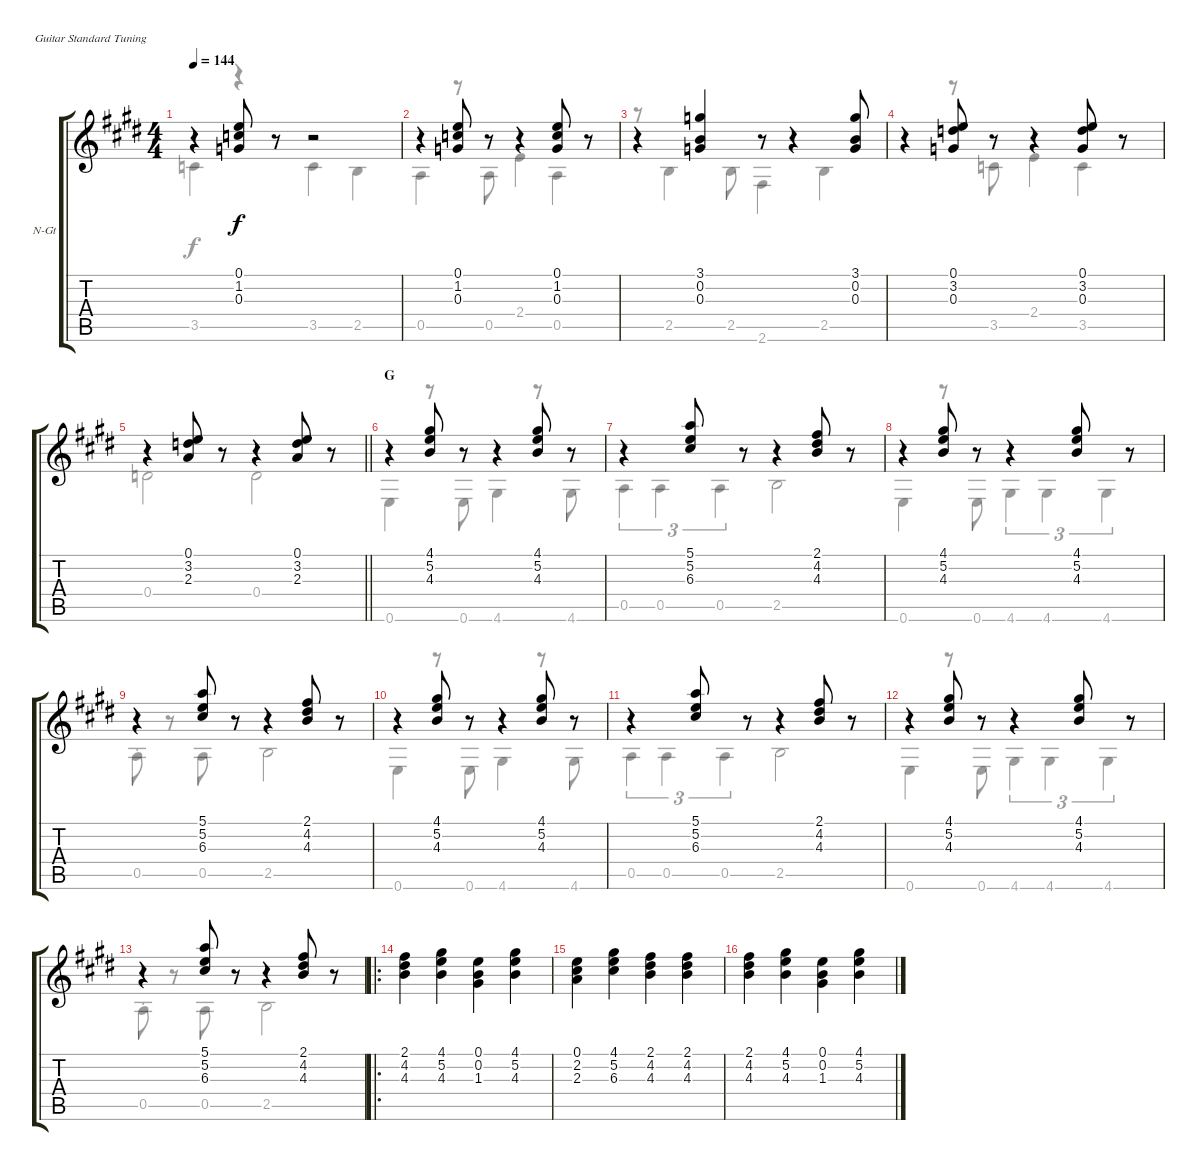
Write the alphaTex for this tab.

\bracketExtendMode groupsimilarinstruments
\firstSystemTrackNameOrientation horizontal
\otherSystemsTrackNameOrientation horizontal
\track ("Guitar 4" "N-Gt") {instrument acousticguitarnylon}
\staff {score tabs}
\tuning (E4 B3 G3 D3 A2 E2)
\voice
\ts (4 4)
\tempo 144
\clef g2
\ks e
r.4{dy f} (0.1 1.2 0.3).8 r.8 r.2 |
r.4 (0.1 1.2 0.3).8 r.8 r.4 (0.1 1.2 0.3).8 r.8 |
r.4 (3.1 0.2 0.3).4 r.8 r.4 (3.1 0.2 0.3).8 |
r.4 (0.1 3.2 0.3).8 r.8 r.4 (0.1 3.2 0.3).8 r.8 |
\barLineRight lightlight
r.4 (0.1 3.2 2.3).8 r.8 r.4 (0.1 3.2 2.3).8 r.8 |
\section ("" "G")
r.4 (4.1 5.2 4.3).8 r.8 r.4 (4.1 5.2 4.3).8 r.8 |
r.4 (5.1 5.2 6.3).8 r.8 r.4 (2.1 4.2 4.3).8 r.8 |
r.4 (4.1 5.2 4.3).8 r.8 r.4 (4.1 5.2 4.3).8 r.8 |
r.4 (5.1 5.2 6.3).8 r.8 r.4 (2.1 4.2 4.3).8 r.8 |
r.4 (4.1 5.2 4.3).8 r.8 r.4 (4.1 5.2 4.3).8 r.8 |
r.4 (5.1 5.2 6.3).8 r.8 r.4 (2.1 4.2 4.3).8 r.8 |
r.4 (4.1 5.2 4.3).8 r.8 r.4 (4.1 5.2 4.3).8 r.8 |
r.4 (5.1 5.2 6.3).8 r.8 r.4 (2.1 4.2 4.3).8 r.8 |
\ro
(2.1 4.2 4.3).4 (4.1 5.2 4.3).4 (0.1 0.2 1.3).4 (4.1 5.2 4.3).4 |
(0.1 2.2 2.3).4 (4.1 5.2 6.3).4 (2.1 4.2 4.3).4 (2.1 4.2 4.3).4 |
(2.1 4.2 4.3).4 (4.1 5.2 4.3).4 (0.1 0.2 1.3).4 (4.1 5.2 4.3).4
\voice
\clef g2
\ottava regular
\simile none
\ks e
3.5.4{dy f} r.4 3.5.4 2.5.4 |
0.5.4 r.8 0.5.8 2.4.4 0.5.4 |
r.8 2.5.4 2.5.8 2.6.4 2.5.4 |
r.4 r.8 3.5.8 2.4.4 3.5.4 |
\barLineRight lightlight
0.4.2 0.4.2 |
0.6.4 r.8 0.6.8 4.6.4 r.8 4.6.8 |
0.5.4{tu (3 2)} 0.5.4{tu (3 2)} 0.5.4{tu (3 2)} 2.5.2 |
0.6.4 r.8 0.6.8 4.6.4{tu (3 2)} 4.6.4{tu (3 2)} 4.6.4{tu (3 2)} |
0.5{st}.8 r.8 0.5.8 r.8 2.5.2 |
0.6.4 r.8 0.6.8 4.6.4 r.8 4.6.8 |
0.5.4{tu (3 2)} 0.5.4{tu (3 2)} 0.5.4{tu (3 2)} 2.5.2 |
0.6.4 r.8 0.6.8 4.6.4{tu (3 2)} 4.6.4{tu (3 2)} 4.6.4{tu (3 2)} |
0.5{st}.8 r.8 0.5.8 r.8 2.5.2 |
|
|
